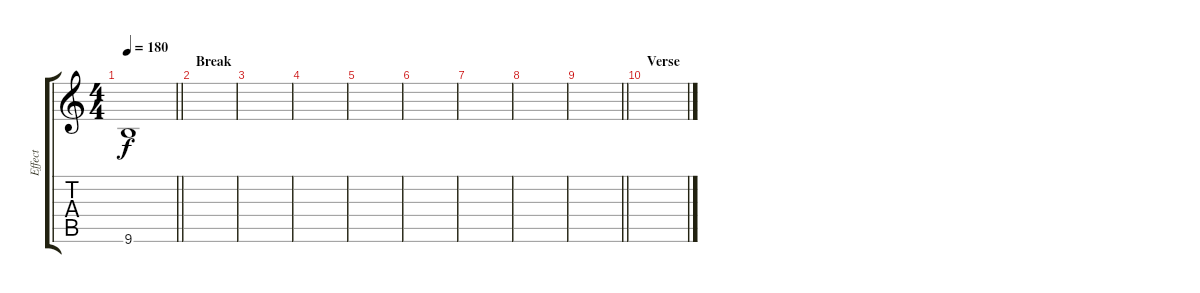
\track ("Effect" "Effect") {instrument distortionguitar}
\staff {score tabs}
\tuning (E4 B3 G3 D3 A2 D2) {hide}
\ts (4 4)
\tempo 180
\clef g2
\barLineRight lightlight
\ks c
9.6.1{dy f} |
\section ("" "Break")
|
|
|
|
|
|
|
\barLineRight lightlight
|
\section ("" "Verse")
